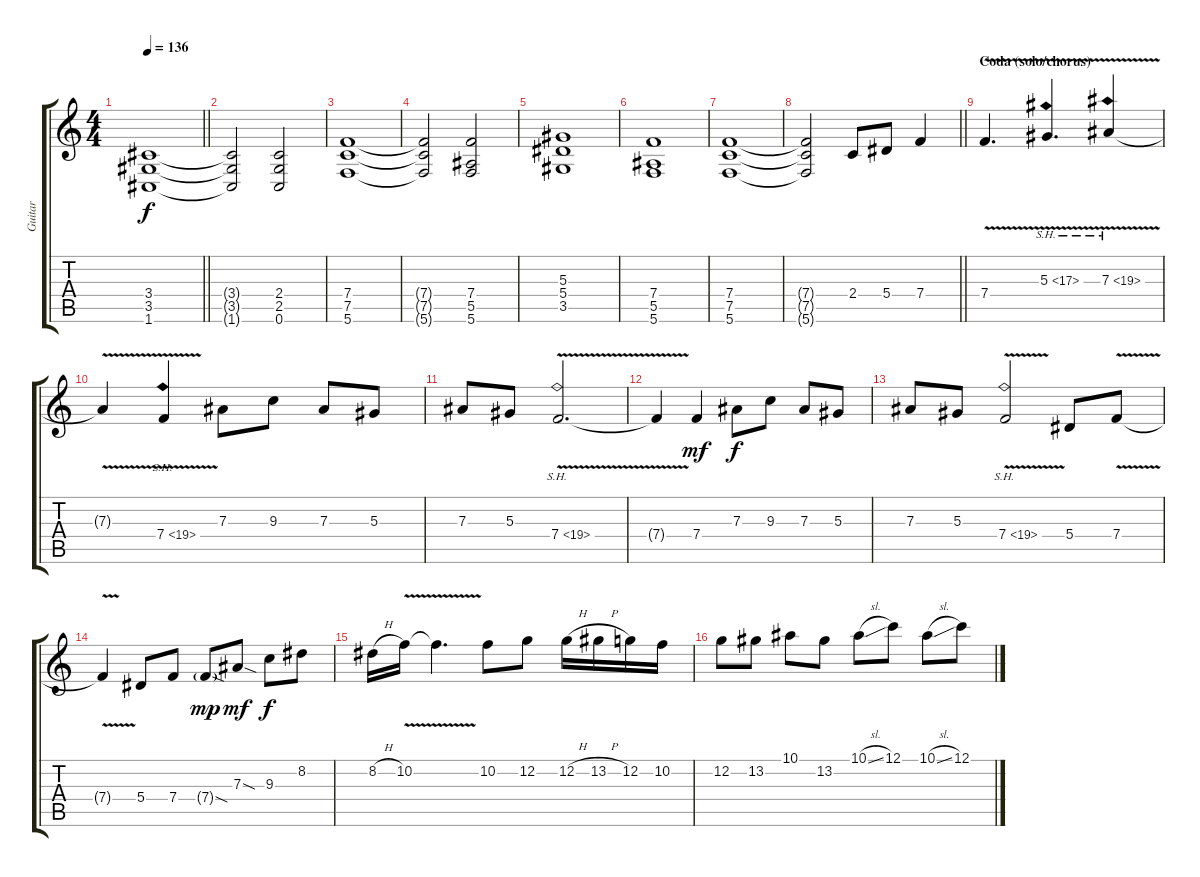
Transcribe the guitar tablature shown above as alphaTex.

\track ("Guitar" "Guitar") {instrument distortionguitar}
\staff {score tabs}
\tuning (C4 G3 Eb3 Bb2 F2 C2) {hide}
\ts (4 4)
\tempo 136
\clef g2
\barLineRight lightlight
\ks c
(3.4 3.5 1.6).1{dy f balance 0} |
(3.4{t} 3.5{t} 1.6{t}).2 (2.4 2.5 0.6).2 |
(7.4 7.5 5.6).1 |
(7.4{t} 7.5{t} 5.6{t}).2 (7.4 5.5 5.6).2 |
(5.3 5.4 3.5).1 |
(7.4 5.5 5.6).1 |
(7.4 7.5 5.6).1 |
\barLineRight lightlight
(7.4{t} 7.5{t} 5.6{t}).2 2.4.8{balance 8} 5.4.8 7.4.4 |
\section ("" "Coda (solo/chorus)")
7.4{v}.4{d volume 15 balance 8} 5.3{sh 12 v}.4{d} 7.3{sh 12 v}.4 |
7.3{t}.4 7.4{sh 12 v}.4 7.3.8 9.3.8 7.3.8 5.3.8 |
7.3.8 5.3.8 7.4{sh 12 v}.2{d} |
7.4{t}.4 7.4.4{dy mf} 7.3.8{dy f} 9.3.8 7.3.8 5.3.8 |
7.3.8 5.3.8 7.4{sh 12 v}.2 5.4.8 7.4{v}.8 |
7.4{t}.4 5.4.8 7.4.8 7.4{sod g}.8{dy mp} 7.3{sod}.8{dy mf} 9.3.8{dy f} 8.2.8 |
8.2{h}.16 10.2{v}.16 10.2{t}.4{d} 10.2.8 12.2.8 12.2{h}.16 13.2{h}.16 12.2.16 10.2.16 |
12.2.8 13.2.8 10.1.8 13.2.8 10.1{sl}.8 12.1.8 10.1{sl}.8 12.1.8
